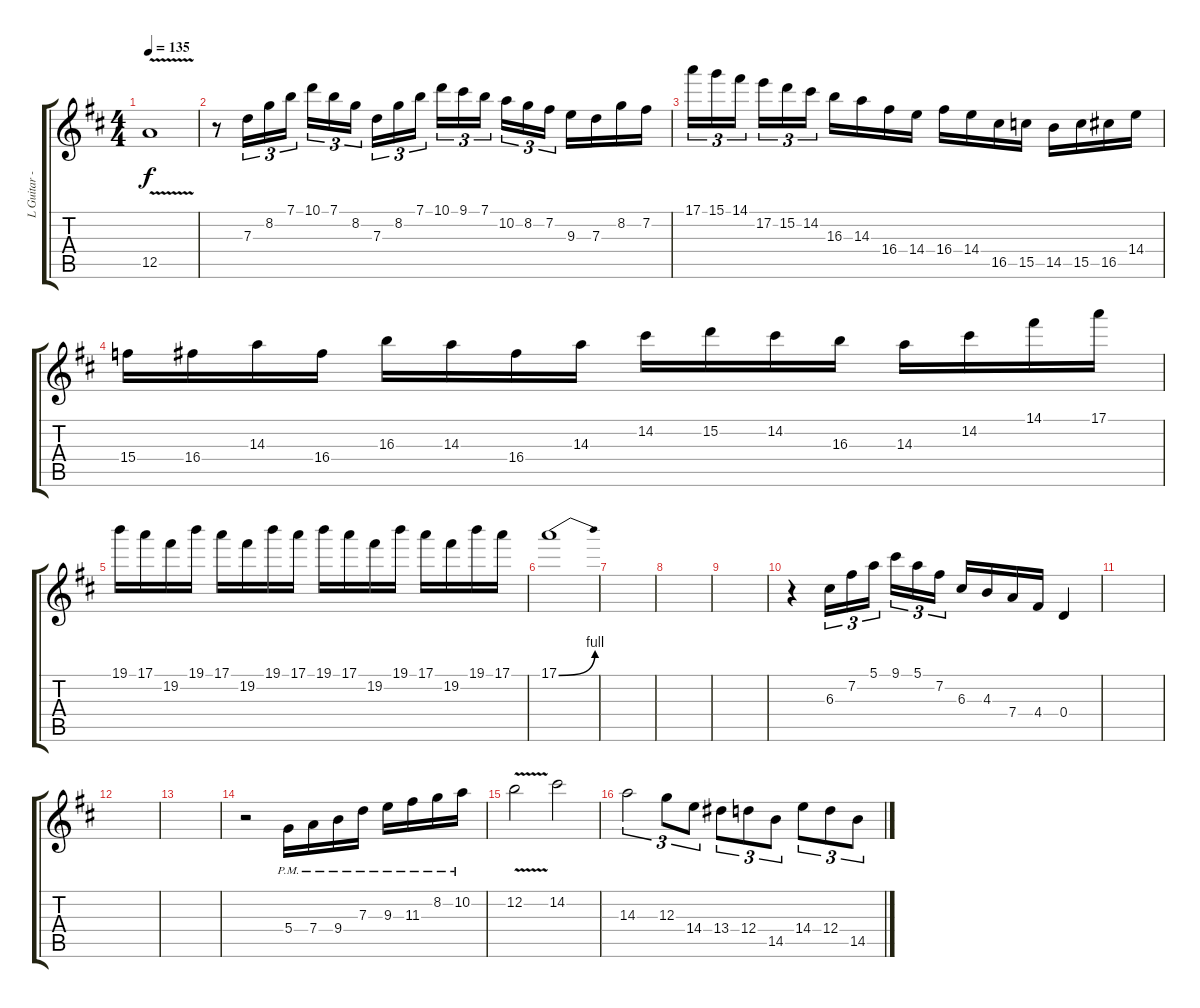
\track ("L Guitar - Rx" "L Guitar -") {instrument distortionguitar}
\staff {score tabs}
\tuning (E4 B3 G3 D3 A2 E2) {hide}
\ts (4 4)
\tempo 135
\clef g2
\ks d
12.5{v}.1{dy f} |
r.8 7.3.16{tu (3 2)} 8.2.16{tu (3 2)} 7.1.16{tu (3 2)} 10.1.16{tu (3 2)} 7.1.16{tu (3 2)} 8.2.16{tu (3 2)} 7.3.16{tu (3 2)} 8.2.16{tu (3 2)} 7.1.16{tu (3 2)} 10.1.16{tu (3 2)} 9.1.16{tu (3 2)} 7.1.16{tu (3 2)} 10.2.16{tu (3 2)} 8.2.16{tu (3 2)} 7.2.16{tu (3 2)} 9.3.16 7.3.16 8.2.16 7.2.16 |
17.1.16{tu (3 2)} 15.1.16{tu (3 2)} 14.1.16{tu (3 2)} 17.2.16{tu (3 2)} 15.2.16{tu (3 2)} 14.2.16{tu (3 2)} 16.3.16 14.3.16 16.4.16 14.4.16 16.4.16 14.4.16 16.5.16 15.5.16 14.5.16 15.5.16 16.5.16 14.4.16 |
15.4.16 16.4.16 14.3.16 16.4.16 16.3.16 14.3.16 16.4.16 14.3.16 14.2.16 15.2.16 14.2.16 16.3.16 14.3.16 14.2.16 14.1.16 17.1.16 |
19.1.16 17.1.16 19.2.16 19.1.16 17.1.16 19.2.16 19.1.16 17.1.16 19.1.16 17.1.16 19.2.16 19.1.16 17.1.16 19.2.16 19.1.16 17.1.16 |
17.1{be (bend 0 0 60 4)}.1 |
|
|
|
r.4 6.3.16{tu (3 2)} 7.2.16{tu (3 2)} 5.1.16{tu (3 2)} 9.1.16{tu (3 2)} 5.1.16{tu (3 2)} 7.2.16{tu (3 2)} 6.3.16 4.3.16 7.4.16 4.4.16 0.4.4 |
|
|
|
r.2{volume 7} 5.4{pm}.16 7.4{pm}.16 9.4{pm}.16 7.3{pm}.16 9.3{pm}.16 11.3{pm}.16 8.2{pm}.16 10.2{pm}.16 |
12.2{v}.2 14.2.2 |
14.3.2{tu (3 2)} 12.3.8{tu (3 2)} 14.4.8{tu (3 2)} 13.4.8{tu (3 2)} 12.4.8{tu (3 2)} 14.5.8{tu (3 2)} 14.4.8{tu (3 2)} 12.4.8{tu (3 2)} 14.5.8{tu (3 2)}
